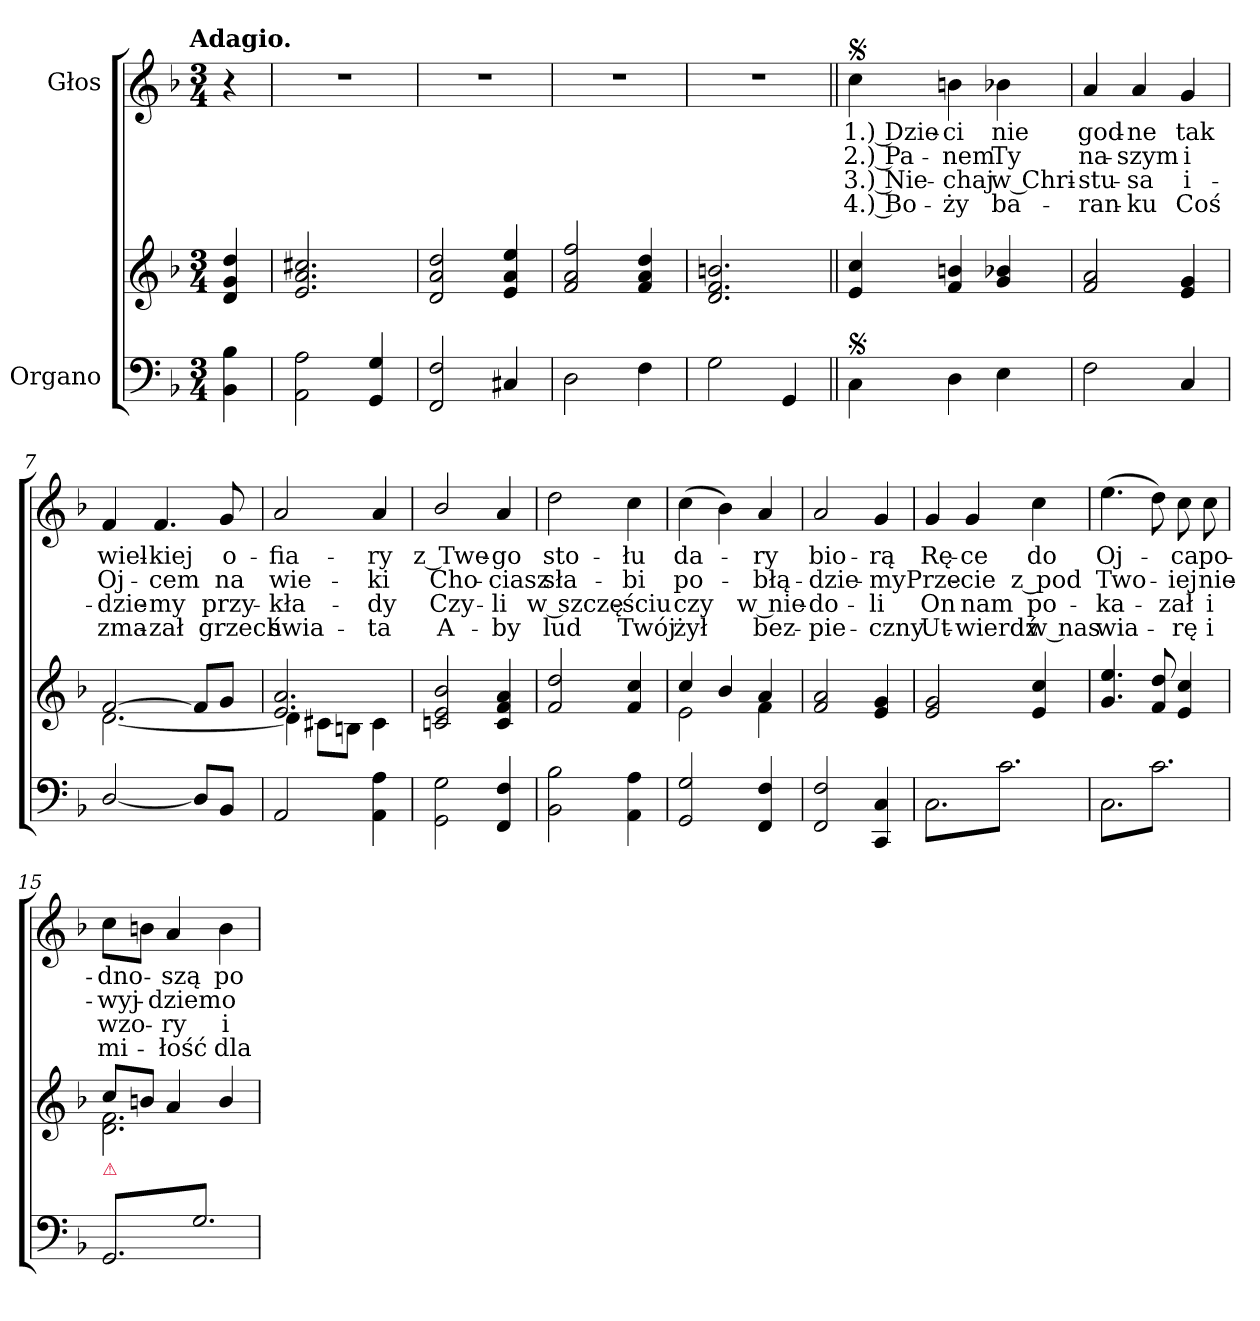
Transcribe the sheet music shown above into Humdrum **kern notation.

**kern	**kern	**kern	**text	**text	**text	**text
*part2	*part2	*part1	*part1	*part1	*part1	*part1
*staff3	*staff2	*staff1	*staff1	*staff1	*staff1	*staff1
*I"Organo	*	*I"Głos	*	*	*	*
*clefF4	*clefG2	*clefG2	*	*	*	*
*k[b-]	*k[b-]	*k[b-]	*	*	*	*
*F:	*F:	*F:	*	*	*	*
!!LO:TX:omd:t=Adagio.
*M3/4	*M3/4	*M3/4	*	*	*	*
=	=	=	=	=	=	=
4BB-\ 4B-\	4d/ 4g/ 4dd/	4r	.	.	.	.
=1	=1	=1	=1	=1	=1	=1
2AA\ 2A\	2.e/ 2.a/ 2.cc#X/	2.r	.	.	.	.
4GG/ 4G/	.	.	.	.	.	.
=2	=2	=2	=2	=2	=2	=2
2FF/ 2F/	2d/ 2a/ 2dd/	2.r	.	.	.	.
4C#X/	4e/ 4a/ 4ee/	.	.	.	.	.
=3	=3	=3	=3	=3	=3	=3
2D\	2f/ 2a/ 2ff/	2.r	.	.	.	.
4F\	4f/ 4a/ 4dd/	.	.	.	.	.
=4	=4	=4	=4	=4	=4	=4
2G\	2.d/ 2.f/ 2.bn/	2.r	.	.	.	.
4GG/	.	.	.	.	.	.
=5||	=5||	=5||	=5||	=5||	=5||	=5||
!	!	!LO:TX:a:t=[segno]	!	!	!	!
!LO:TX:a:t=[segno]	!	!	!	!	!	!
4C\	4e/ 4cc/	4cc\	1.) Dzie-	2.) Pa-	3.) Nie-	4.) Bo-
4D\	4f/ 4bn/	4bn\	-ci	-nem	-chaj	-ży
4E\	4g/ 4b-X/	4b-X\	nie	Ty	w Chri-	ba-
=6	=6	=6	=6	=6	=6	=6
2F\	2f/ 2a/	4a/	god-	na-	-stu-	-ran-
.	.	4a/	-ne	-szym	-sa	-ku
4C/	4e/ 4g/	4g/	tak	i	i-	Coś
=7	=7	=7	=7	=7	=7	=7
*	*^	*	*	*	*	*
[2D/	[2f/	[2.d\	4f/	wiel-	Oj-	-dzie-	zma-
.	.	.	4.f/	-kiej	-cem	-my	-zał
8D/L]	8f/L]	.	.	.	.	.	.
8BB-/J	8g/J	.	8g/	o-	na	przy-	grzech
=8	=8	=8	=8	=8	=8	=8	=8
2AA/	2.e/ 2.a/	4d\]	2a/	-fia-	wie-	-kła-	świa-
.	.	8c#X\L	.	.	.	.	.
.	.	8Bn\J	.	.	.	.	.
4AA\ 4A\	.	4c#\	4a/	-ry	-ki	-dy	-ta
*	*v	*v	*	*	*	*	*
=9	=9	=9	=9	=9	=9	=9
2GG\ 2G\	2cn/ 2e/ 2b-/	2b-/	z Twe-	Cho-	Czy-	A-
4FF/ 4F/	4c/ 4f/ 4a/	4a/	-go	-ciasz	-li	-by
=10	=10	=10	=10	=10	=10	=10
2BB-\ 2B-\	2f/ 2dd/	2dd\	sto-	sła-	w szczę-	lud
4AA\ 4A\	4f/ 4cc/	4cc\	-łu	-bi	-ściu	Twój
=11	=11	=11	=11	=11	=11	=11
*	*^	*	*	*	*	*
2GG/ 2G/	4cc/	2e\	(4cc\	da-	po-	czy	żył
.	4b-/	.	4b-\)	.	.	.	.
4FF/ 4F/	4a/	4f\	4a/	-ry	-błą-	w nie-	bez-
*	*v	*v	*	*	*	*	*
=12	=12	=12	=12	=12	=12	=12
2FF/ 2F/	2f/ 2a/	2a/	bio-	-dzie-	-do-	-pie-
4CC/ 4C/	4e/ 4g/	4g/	-rą	-my	-li	-czny
=13	=13	=13	=13	=13	=13	=13
*tremolo	*	*	*	*	*	*
8C\L	2e/ 2g/	4g/	Rę-	Prze-	On	Ut-
8c\	.	.	.	.	.	.
8C\	.	4g/	-ce	-cie	nam	-wierdź
8c\	.	.	.	.	.	.
8C\	4e/ 4cc/	4cc\	do	z pod	po-	w nas
8c\J	.	.	.	.	.	.
=14	=14	=14	=14	=14	=14	=14
8C\L	4.g/ 4.ee/	(4.ee\	Oj-	Two-	-ka-	wia-
8c\	.	.	.	.	.	.
8C\	.	.	.	.	.	.
8c\	8f/ 8dd/	8dd\)	.	.	.	.
8C\	4e/ 4cc/	8cc\	-ca	-iej	-zał	-rę
8c\J	.	8cc\	po-	nie-	i	i
=15	=15	=15	=15	=15	=15	=15
*	*^	*	*	*	*	*
!LO:TX:a:color=crimson:t=⚠	!	!	!	!	!	!	!
8GG/L	8cc/L	2.d\ 2.f\	8cc\L	-dno-	wyj-	wzo-	mi-
8G/	8bn/J	.	8bn\J	.	.	.	.
8GG/	4a/	.	4a/	-szą	-dziem	-ry	-łość
8G/	.	.	.	.	.	.	.
8GG/	4b/	.	4b\	po	o-	i	dla
8G/J	.	.	.	.	.	.	.
*Xtremolo	*	*	*	*	*	*	*
.	.	.	.	.	.	.	.
.	.	.	.	.	.	.	.
.	.	.	.	.	.	.	.
*	*v	*v	*	*	*	*	*
=	=	=	=	=	=	=
*-	*-	*-	*-	*-	*-	*-
